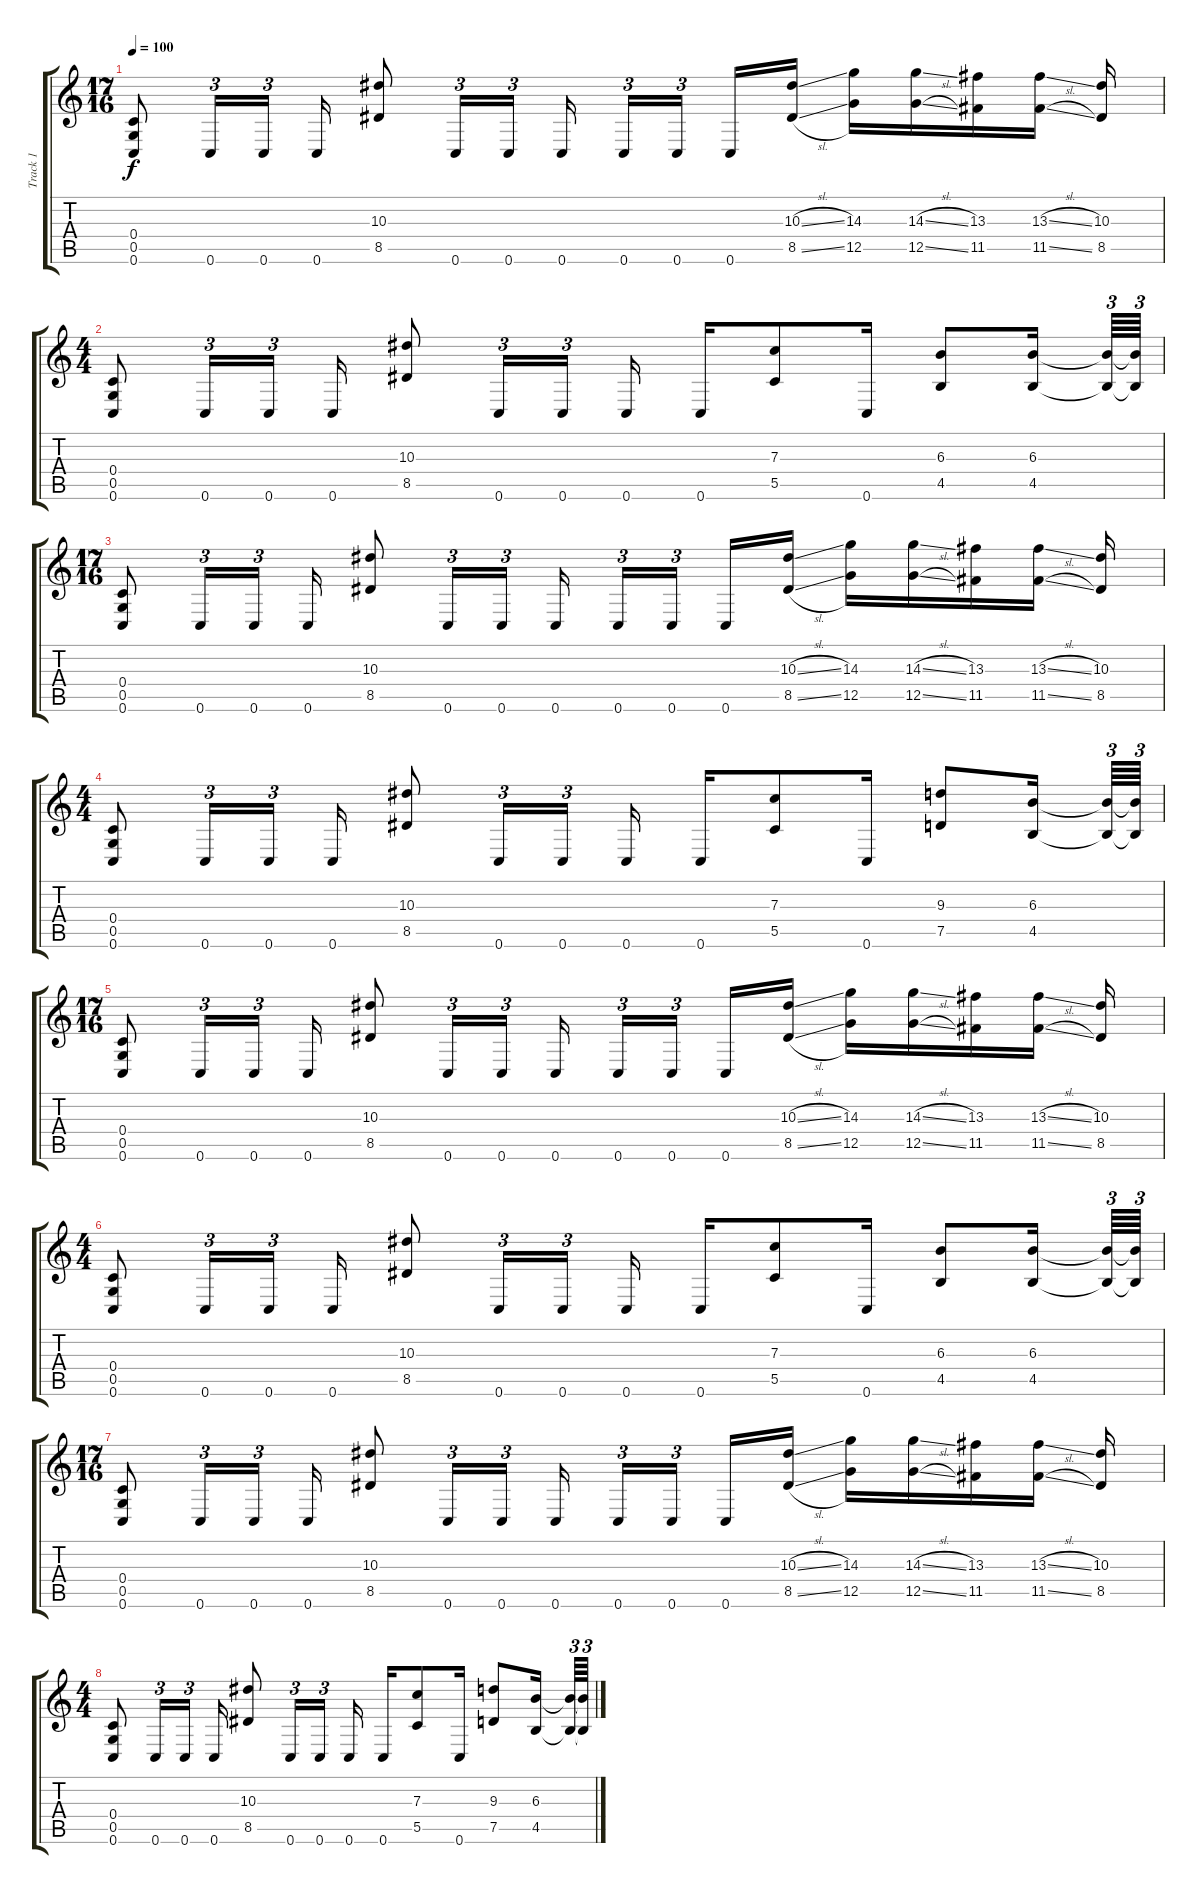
\track ("Track 1" "Track 1") {instrument distortionguitar}
\staff {score tabs}
\tuning (D4 A3 F3 C3 G2 C2) {hide}
\ts (17 16)
\tempo 100
\clef g2
\ks c
(0.4 0.5 0.6).8{dy f} 0.6.16{tu (3 2)} 0.6.16{tu (3 2)} 0.6.16 (10.3 8.5).8 0.6.16{tu (3 2)} 0.6.16{tu (3 2)} 0.6.16 0.6.16{tu (3 2)} 0.6.16{tu (3 2)} 0.6.16 (10.3{sl} 8.5{sl}).16 (14.3 12.5).16 (14.3{sl} 12.5{sl}).16 (13.3 11.5).16 (13.3{sl} 11.5{sl}).16 (10.3 8.5).16 |
\ts (4 4)
(0.4 0.5 0.6).8 0.6.16{tu (3 2)} 0.6.16{tu (3 2) beam splitsecondary} 0.6.16 (10.3 8.5).8 0.6.16{tu (3 2)} 0.6.16{tu (3 2) beam splitsecondary} 0.6.16 0.6.16 (7.3 5.5).8 0.6.16 (6.3 4.5).8 (6.3 4.5).16{beam splitsecondary} (6.3{t} 4.5{t}).64{tu (3 2)} (6.3{t} 4.5{t}).64{tu (3 2)} |
\ts (17 16)
(0.4 0.5 0.6).8 0.6.16{tu (3 2)} 0.6.16{tu (3 2)} 0.6.16 (10.3 8.5).8 0.6.16{tu (3 2)} 0.6.16{tu (3 2)} 0.6.16 0.6.16{tu (3 2)} 0.6.16{tu (3 2)} 0.6.16 (10.3{sl} 8.5{sl}).16 (14.3 12.5).16 (14.3{sl} 12.5{sl}).16 (13.3 11.5).16 (13.3{sl} 11.5{sl}).16 (10.3 8.5).16 |
\ts (4 4)
(0.4 0.5 0.6).8 0.6.16{tu (3 2)} 0.6.16{tu (3 2) beam splitsecondary} 0.6.16 (10.3 8.5).8 0.6.16{tu (3 2)} 0.6.16{tu (3 2) beam splitsecondary} 0.6.16 0.6.16 (7.3 5.5).8 0.6.16 (9.3 7.5).8 (6.3 4.5).16{beam splitsecondary} (6.3{t} 4.5{t}).64{tu (3 2)} (6.3{t} 4.5{t}).64{tu (3 2)} |
\ts (17 16)
(0.4 0.5 0.6).8 0.6.16{tu (3 2)} 0.6.16{tu (3 2)} 0.6.16 (10.3 8.5).8 0.6.16{tu (3 2)} 0.6.16{tu (3 2)} 0.6.16 0.6.16{tu (3 2)} 0.6.16{tu (3 2)} 0.6.16 (10.3{sl} 8.5{sl}).16 (14.3 12.5).16 (14.3{sl} 12.5{sl}).16 (13.3 11.5).16 (13.3{sl} 11.5{sl}).16 (10.3 8.5).16 |
\ts (4 4)
(0.4 0.5 0.6).8 0.6.16{tu (3 2)} 0.6.16{tu (3 2) beam splitsecondary} 0.6.16 (10.3 8.5).8 0.6.16{tu (3 2)} 0.6.16{tu (3 2) beam splitsecondary} 0.6.16 0.6.16 (7.3 5.5).8 0.6.16 (6.3 4.5).8 (6.3 4.5).16{beam splitsecondary} (6.3{t} 4.5{t}).64{tu (3 2)} (6.3{t} 4.5{t}).64{tu (3 2)} |
\ts (17 16)
(0.4 0.5 0.6).8 0.6.16{tu (3 2)} 0.6.16{tu (3 2)} 0.6.16 (10.3 8.5).8 0.6.16{tu (3 2)} 0.6.16{tu (3 2)} 0.6.16 0.6.16{tu (3 2)} 0.6.16{tu (3 2)} 0.6.16 (10.3{sl} 8.5{sl}).16 (14.3 12.5).16 (14.3{sl} 12.5{sl}).16 (13.3 11.5).16 (13.3{sl} 11.5{sl}).16 (10.3 8.5).16 |
\ts (4 4)
(0.4 0.5 0.6).8 0.6.16{tu (3 2)} 0.6.16{tu (3 2) beam splitsecondary} 0.6.16 (10.3 8.5).8 0.6.16{tu (3 2)} 0.6.16{tu (3 2) beam splitsecondary} 0.6.16 0.6.16 (7.3 5.5).8 0.6.16 (9.3 7.5).8 (6.3 4.5).16{beam splitsecondary} (6.3{t} 4.5{t}).64{tu (3 2)} (6.3{t} 4.5{t}).64{tu (3 2)}
